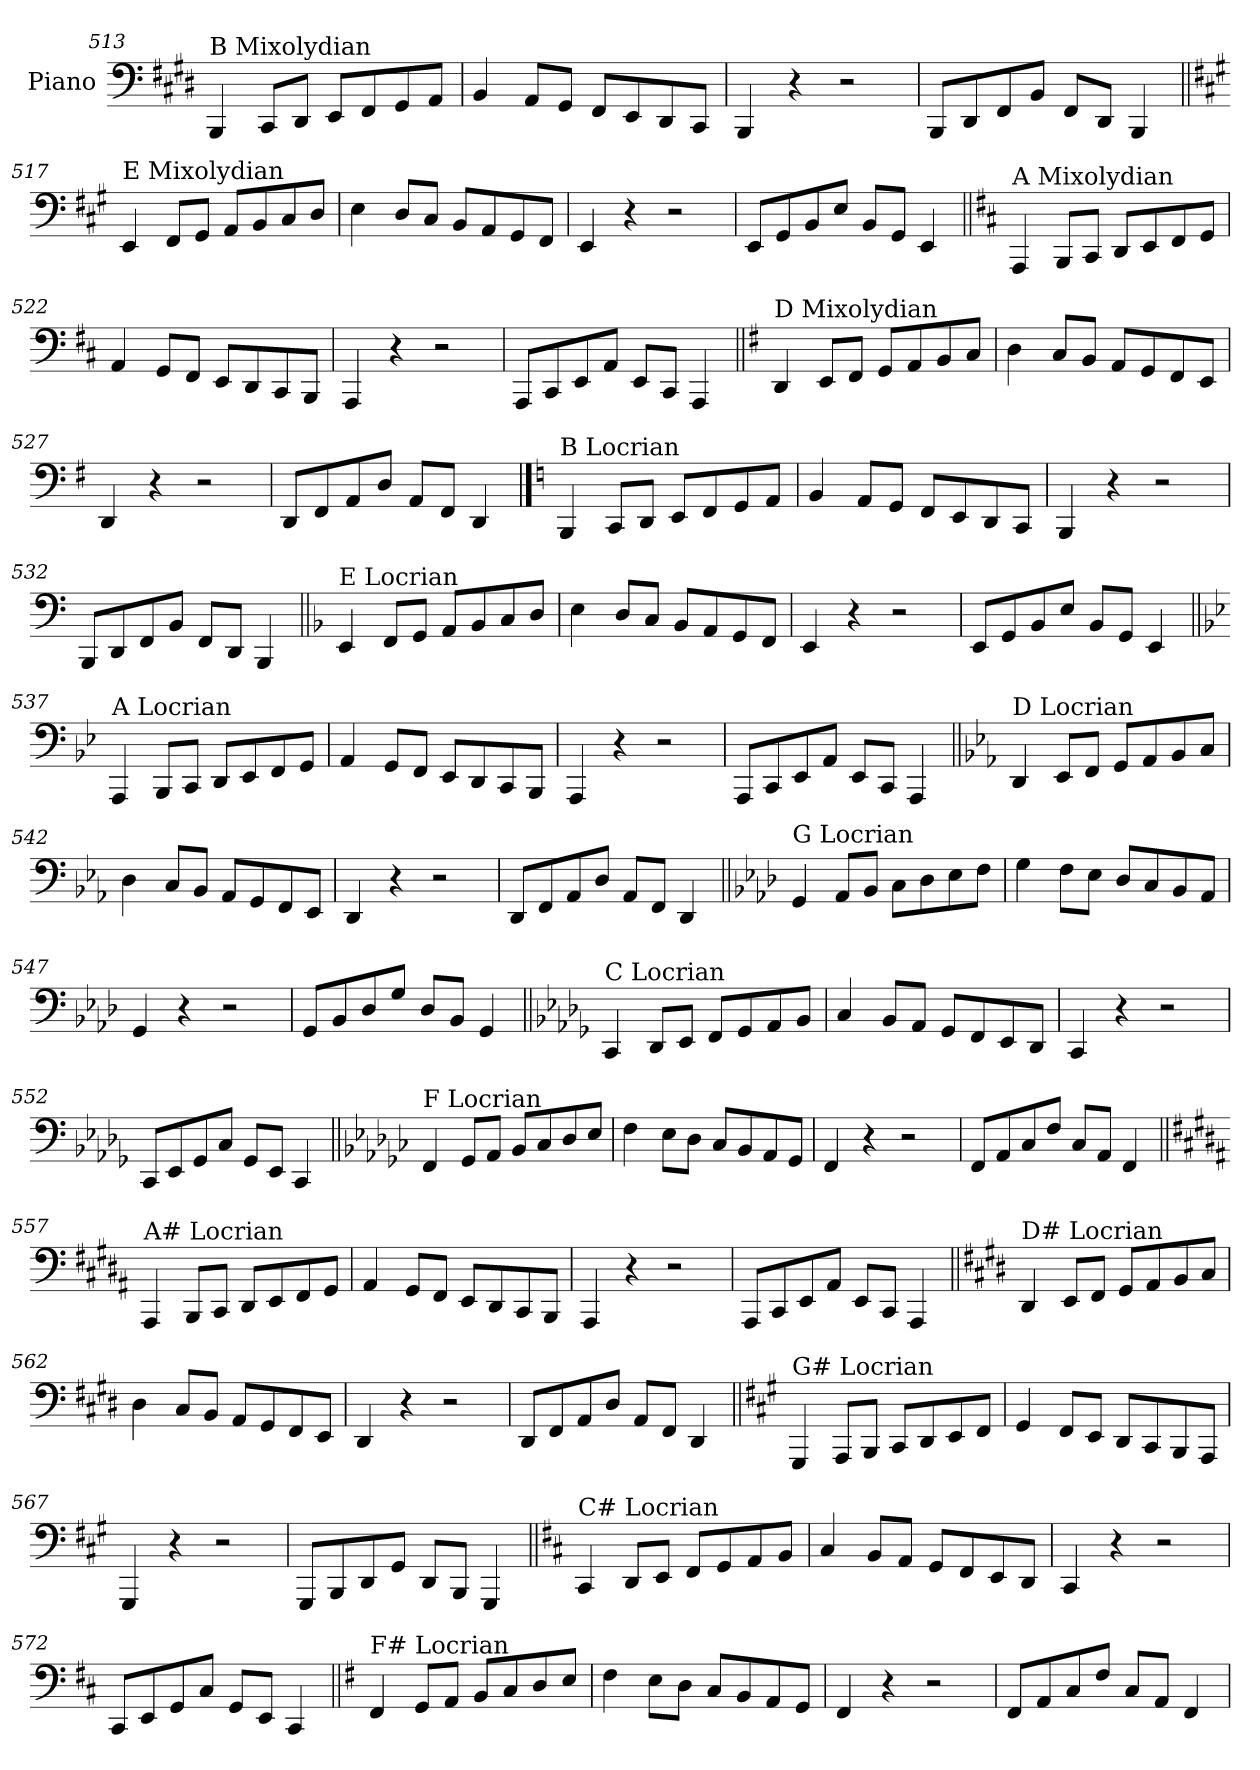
**kern
*part1
*staff1
*I"Piano
*I'Pno.
!!LO:LB:g=z
*clefF4
*k[f#c#g#d#]
=513
!LO:TX:a:t=B Mixolydian
4BBB/
8CC#/L
8DD#/J
8EE/L
8FF#/
8GG#/
8AA/J
=514
4BB/
8AA/L
8GG#/J
8FF#/L
8EE/
8DD#/
8CC#/J
=515
4BBB/
4r
2r
=516
8BBB/L
8DD#/
8FF#/
8BB/J
8FF#/L
8DD#/J
4BBB/
!!LO:LB:g=z
=517||
*k[f#c#g#]
!LO:TX:a:t=E Mixolydian
4EE/
8FF#/L
8GG#/J
8AA/L
8BB/
8C#/
8D/J
=518
4E\
8D/L
8C#/J
8BB/L
8AA/
8GG#/
8FF#/J
=519
4EE/
4r
2r
=520
8EE/L
8GG#/
8BB/
8E/J
8BB/L
8GG#/J
4EE/
!!LO:LB:g=z
=521||
*k[f#c#]
!LO:TX:a:t=A Mixolydian
4AAA/
8BBB/L
8CC#/J
8DD/L
8EE/
8FF#/
8GG/J
=522
4AA/
8GG/L
8FF#/J
8EE/L
8DD/
8CC#/
8BBB/J
=523
4AAA/
4r
2r
=524
8AAA/L
8CC#/
8EE/
8AA/J
8EE/L
8CC#/J
4AAA/
!!LO:LB:g=z
=525||
*k[f#]
!LO:TX:a:t=D Mixolydian
4DD/
8EE/L
8FF#/J
8GG/L
8AA/
8BB/
8C/J
=526
4D\
8C/L
8BB/J
8AA/L
8GG/
8FF#/
8EE/J
=527
4DD/
4r
2r
=528
8DD/L
8FF#/
8AA/
8D/J
8AA/L
8FF#/J
4DD/
!!LO:PB:g=z
==529
*k[]
!LO:TX:a:t=B Locrian
4BBB/
8CC/L
8DD/J
8EE/L
8FF/
8GG/
8AA/J
=530
4BB/
8AA/L
8GG/J
8FF/L
8EE/
8DD/
8CC/J
=531
4BBB/
4r
2r
=532
8BBB/L
8DD/
8FF/
8BB/J
8FF/L
8DD/J
4BBB/
!!LO:LB:g=z
=533||
*k[b-]
!LO:TX:a:t=E Locrian
4EE/
8FF/L
8GG/J
8AA/L
8BB-/
8C/
8D/J
=534
4E\
8D/L
8C/J
8BB-/L
8AA/
8GG/
8FF/J
=535
4EE/
4r
2r
=536
8EE/L
8GG/
8BB-/
8E/J
8BB-/L
8GG/J
4EE/
!!LO:LB:g=z
=537||
*k[b-e-]
!LO:TX:a:t=A Locrian
4AAA/
8BBB-/L
8CC/J
8DD/L
8EE-/
8FF/
8GG/J
=538
4AA/
8GG/L
8FF/J
8EE-/L
8DD/
8CC/
8BBB-/J
=539
4AAA/
4r
2r
=540
8AAA/L
8CC/
8EE-/
8AA/J
8EE-/L
8CC/J
4AAA/
!!LO:LB:g=z
=541||
*k[b-e-a-]
!LO:TX:a:t=D Locrian
4DD/
8EE-/L
8FF/J
8GG/L
8AA-/
8BB-/
8C/J
=542
4D\
8C/L
8BB-/J
8AA-/L
8GG/
8FF/
8EE-/J
=543
4DD/
4r
2r
=544
8DD/L
8FF/
8AA-/
8D/J
8AA-/L
8FF/J
4DD/
!!LO:LB:g=z
=545||
*k[b-e-a-d-]
!LO:TX:a:t=G Locrian
4GG/
8AA-/L
8BB-/J
8C\L
8D-\
8E-\
8F\J
=546
4G\
8F\L
8E-\J
8D-/L
8C/
8BB-/
8AA-/J
=547
4GG/
4r
2r
=548
8GG/L
8BB-/
8D-/
8G/J
8D-/L
8BB-/J
4GG/
!!LO:LB:g=z
=549||
*k[b-e-a-d-g-]
!LO:TX:a:t=C Locrian
4CC/
8DD-/L
8EE-/J
8FF/L
8GG-/
8AA-/
8BB-/J
=550
4C/
8BB-/L
8AA-/J
8GG-/L
8FF/
8EE-/
8DD-/J
=551
4CC/
4r
2r
=552
8CC/L
8EE-/
8GG-/
8C/J
8GG-/L
8EE-/J
4CC/
!!LO:LB:g=z
=553||
*k[b-e-a-d-g-c-]
!LO:TX:a:t=F Locrian
4FF/
8GG-/L
8AA-/J
8BB-/L
8C-/
8D-/
8E-/J
=554
4F\
8E-\L
8D-\J
8C-/L
8BB-/
8AA-/
8GG-/J
=555
4FF/
4r
2r
=556
8FF/L
8AA-/
8C-/
8F/J
8C-/L
8AA-/J
4FF/
!!LO:LB:g=z
=557||
*k[f#c#g#d#a#]
!LO:TX:a:t=A# Locrian
4AAA#/
8BBB/L
8CC#/J
8DD#/L
8EE/
8FF#/
8GG#/J
=558
4AA#/
8GG#/L
8FF#/J
8EE/L
8DD#/
8CC#/
8BBB/J
=559
4AAA#/
4r
2r
=560
8AAA#/L
8CC#/
8EE/
8AA#/J
8EE/L
8CC#/J
4AAA#/
!!LO:LB:g=z
=561||
*k[f#c#g#d#]
!LO:TX:a:t=D# Locrian
4DD#/
8EE/L
8FF#/J
8GG#/L
8AA/
8BB/
8C#/J
=562
4D#\
8C#/L
8BB/J
8AA/L
8GG#/
8FF#/
8EE/J
=563
4DD#/
4r
2r
=564
8DD#/L
8FF#/
8AA/
8D#/J
8AA/L
8FF#/J
4DD#/
!!LO:LB:g=z
=565||
*k[f#c#g#]
!LO:TX:a:t=G# Locrian
4GGG#/
8AAA/L
8BBB/J
8CC#/L
8DD/
8EE/
8FF#/J
=566
4GG#/
8FF#/L
8EE/J
8DD/L
8CC#/
8BBB/
8AAA/J
=567
4GGG#/
4r
2r
=568
8GGG#/L
8BBB/
8DD/
8GG#/J
8DD/L
8BBB/J
4GGG#/
!!LO:LB:g=z
=569||
*k[f#c#]
!LO:TX:a:t=C# Locrian
4CC#/
8DD/L
8EE/J
8FF#/L
8GG/
8AA/
8BB/J
=570
4C#/
8BB/L
8AA/J
8GG/L
8FF#/
8EE/
8DD/J
=571
4CC#/
4r
2r
=572
8CC#/L
8EE/
8GG/
8C#/J
8GG/L
8EE/J
4CC#/
!!LO:LB:g=z
=573||
*k[f#]
!LO:TX:a:t=F# Locrian
4FF#/
8GG/L
8AA/J
8BB/L
8C/
8D/
8E/J
=574
4F#\
8E\L
8D\J
8C/L
8BB/
8AA/
8GG/J
=575
4FF#/
4r
2r
=576
8FF#/L
8AA/
8C/
8F#/J
8C/L
8AA/J
4FF#/
=
*-
